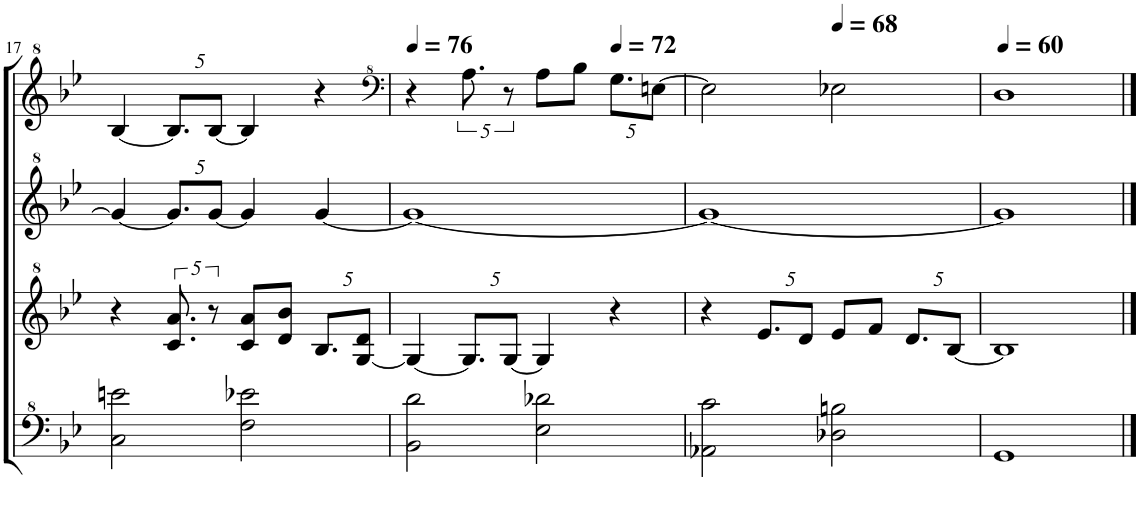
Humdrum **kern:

**kern	**kern	**kern	**kern
*part1	*part1	*part1	*part1
*staff4	*staff3	*staff2	*staff1
*I"Model III	*	*	*
!!LO:PB:g=z
*clefF^4	*clefG^2	*clefG^2	*clefG^2
*k[b-e-]	*k[b-e-]	*k[b-e-]	*k[b-e-]
*M4/4	*M4/4	*M4/4	*M4/4
=17	=17	=17	=17
2c\ 2een\	4r	4gg/_	[4b-/
.	10.cc/ 10.aa/	4gg/]	4b-/]
.	10r	.	.
2f\ 2ee-X\	8cc/ 8aa/L	4gg/]	4b-/]
.	8dd/ 8bb-/J	.	.
*	*Xbrackettup	*	*
.	10.b-/L	[4gg/	4r
.	[10g/ 10dd/J	.	.
=18	=18	=18	=18
*	*	*	*clefF^4
*	*	*	*MM76
2B-\ 2dd\	4g/_	1gg_	4r
.	4g/]	.	10.a\
.	.	.	10r
2e-\ 2dd-X\	4g/]	.	8a\L
.	.	.	8b-\J
*	*	*	*Xbrackettup
*	*	*	*MM72
.	4r	.	10.g\L
.	.	.	[10en\J
=19	=19	=19	=19
2A-X\ 2cc\	4r	1gg_	2e\]
.	10.ee-/L	.	.
.	10dd/J	.	.
*	*	*	*MM68
2d-X\ 2bn\	8ee-/L	.	2e-X\
.	8ff/J	.	.
.	10.dd/L	.	.
.	[10b-/J	.	.
=20	=20	=20	=20
*	*	*	*MM60
1G	1b-]	1gg]	1d
==	==	==	==
*-	*-	*-	*-
